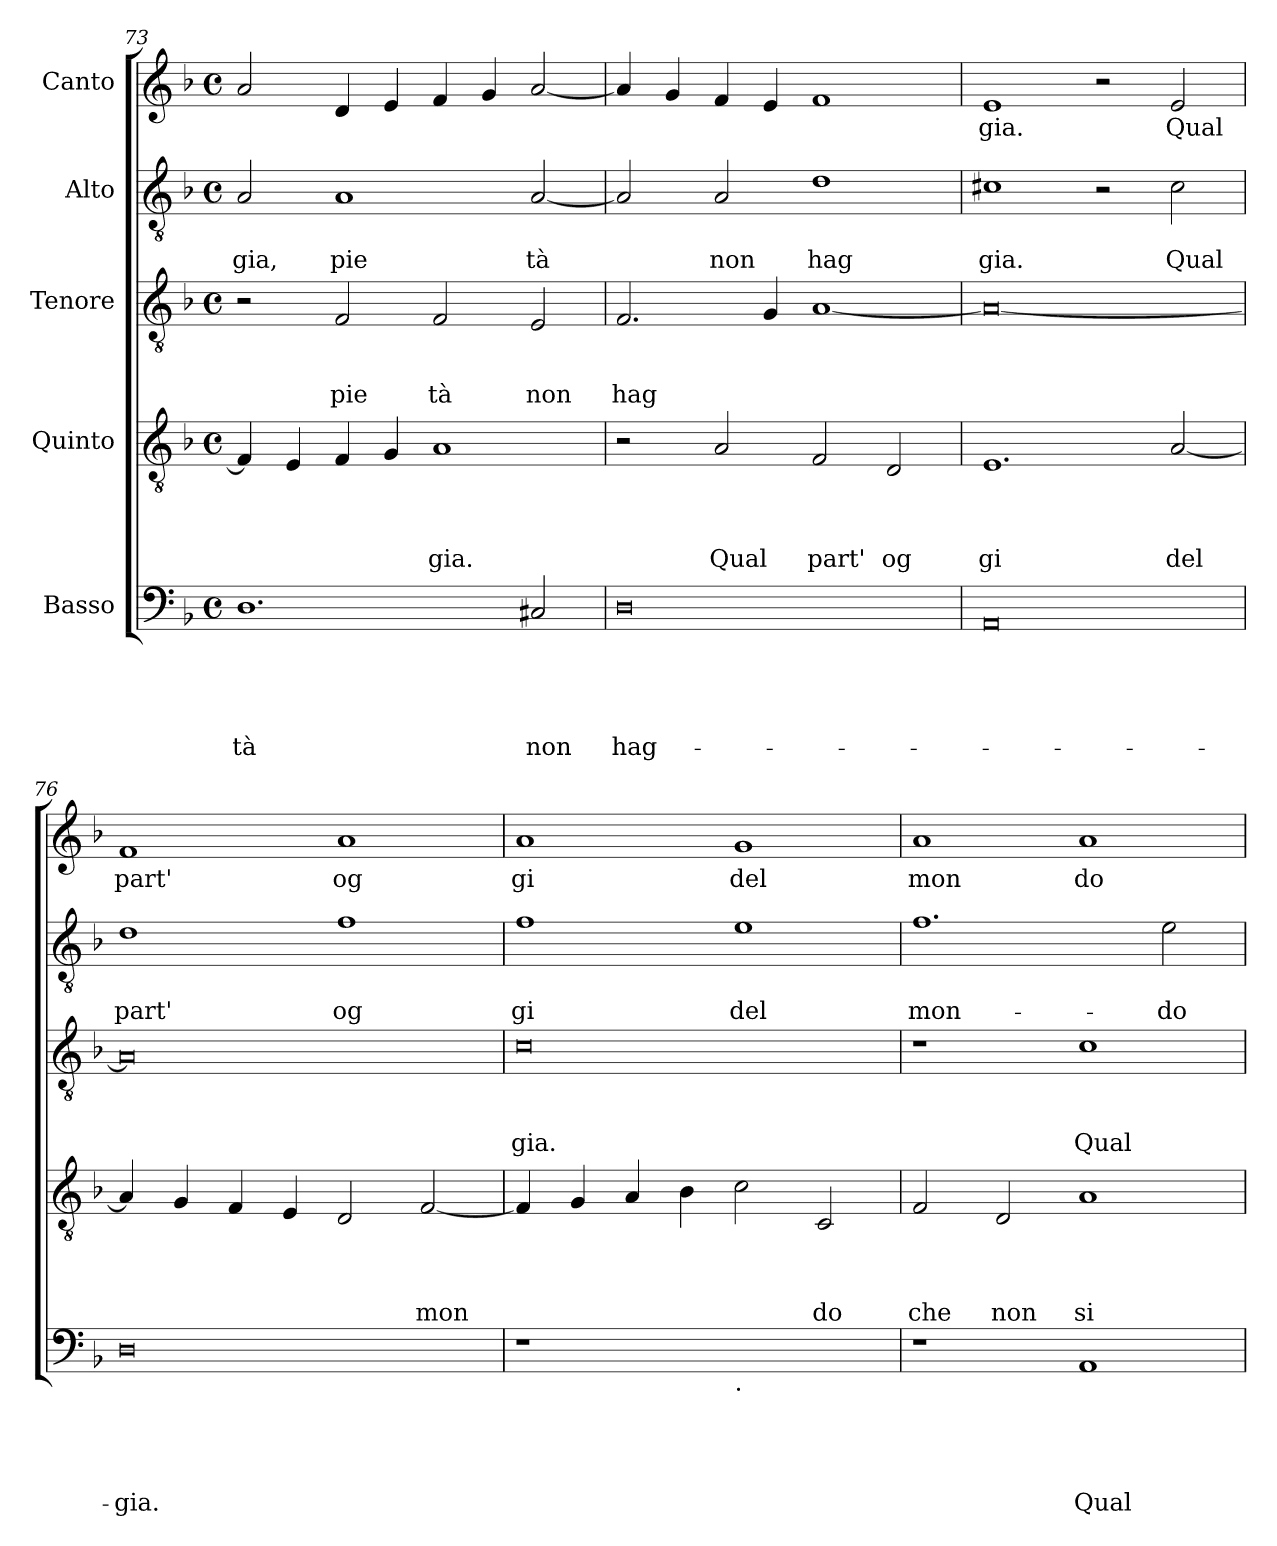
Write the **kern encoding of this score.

**kern	**text	**text	**text	**text	**text	**kern	**text	**text	**text	**text	**kern	**text	**text	**text	**kern	**text	**text	**kern	**text
*part5	*part5	*part5	*part5	*part5	*part5	*part4	*part4	*part4	*part4	*part4	*part3	*part3	*part3	*part3	*part2	*part2	*part2	*part1	*part1
*staff5	*staff5	*staff5	*staff5	*staff5	*staff5	*staff4	*staff4	*staff4	*staff4	*staff4	*staff3	*staff3	*staff3	*staff3	*staff2	*staff2	*staff2	*staff1	*staff1
*I"Basso	*	*	*	*	*	*I"Quinto	*	*	*	*	*I"Tenore	*	*	*	*I"Alto	*	*	*I"Canto	*
*clefF4	*	*	*	*	*	*clefGv2	*	*	*	*	*clefGv2	*	*	*	*clefGv2	*	*	*clefG2	*
*k[b-]	*	*	*	*	*	*k[b-]	*	*	*	*	*k[b-]	*	*	*	*k[b-]	*	*	*k[b-]	*
*F:	*	*	*	*	*	*F:	*	*	*	*	*F:	*	*	*	*F:	*	*	*F:	*
*M4/4	*	*	*	*	*	*M4/4	*	*	*	*	*M4/4	*	*	*	*M4/4	*	*	*M4/4	*
*met(c)	*	*	*	*	*	*met(c)	*	*	*	*	*met(c)	*	*	*	*met(c)	*	*	*met(c)	*
=73	=73	=73	=73	=73	=73	=73	=73	=73	=73	=73	=73	=73	=73	=73	=73	=73	=73	=73	=73
!	!	!	!	!	!LO:LY:b	!	!	!	!	!	!	!	!	!	!	!	!LO:LY:b	!	!
1.D	.	.	.	.	-tà	4F/]	.	.	.	.	2r	.	.	.	2A/	.	gia,	2a/	.
.	.	.	.	.	.	4E/	.	.	.	.	.	.	.	.	.	.	.	.	.
!	!	!	!	!	!	!	!	!	!	!	!	!	!	!LO:LY:b	!	!	!LO:LY:b	!	!
.	.	.	.	.	.	4F/	.	.	.	.	2F/	.	.	pie	1A	.	pie	4d/	.
.	.	.	.	.	.	4G/	.	.	.	.	.	.	.	.	.	.	.	4e/	.
!	!	!	!	!	!	!	!	!	!	!LO:LY:b	!	!	!	!LO:LY:b	!	!	!	!	!
.	.	.	.	.	.	1A	.	.	.	gia.	2F/	.	.	tà	.	.	.	4f/	.
.	.	.	.	.	.	.	.	.	.	.	.	.	.	.	.	.	.	4g/	.
!	!	!	!	!	!LO:LY:b	!	!	!	!	!	!	!	!	!LO:LY:b	!	!	!LO:LY:b	!	!
2C#X/	.	.	.	.	non	.	.	.	.	.	2E/	.	.	non	[<2A/	.	tà	[<2a/	.
=74	=74	=74	=74	=74	=74	=74	=74	=74	=74	=74	=74	=74	=74	=74	=74	=74	=74	=74	=74
!	!	!	!	!	!LO:LY:b	!	!	!	!	!	!	!	!	!LO:LY:b	!	!	!	!	!
0D	.	.	.	.	hag-	2r	.	.	.	.	2.F/	.	.	hag	2A/]	.	.	4a/]	.
.	.	.	.	.	.	.	.	.	.	.	.	.	.	.	.	.	.	4g/	.
!	!	!	!	!	!	!	!	!	!	!LO:LY:b	!	!	!	!	!	!	!LO:LY:b	!	!
.	.	.	.	.	.	2A/	.	.	.	Qual	.	.	.	.	2A/	.	non	4f/	.
.	.	.	.	.	.	.	.	.	.	.	4G/	.	.	.	.	.	.	4e/	.
!	!	!	!	!	!	!	!	!	!	!LO:LY:b	!	!	!	!	!	!	!LO:LY:b	!	!
.	.	.	.	.	.	2F/	.	.	.	part'	[<1A	.	.	.	1d	.	hag	1f	.
!	!	!	!	!	!	!	!	!	!	!LO:LY:b	!	!	!	!	!	!	!	!	!
.	.	.	.	.	.	2D/	.	.	.	og	.	.	.	.	.	.	.	.	.
=75	=75	=75	=75	=75	=75	=75	=75	=75	=75	=75	=75	=75	=75	=75	=75	=75	=75	=75	=75
!	!	!	!	!	!	!	!	!	!	!LO:LY:b	!	!	!	!	!	!	!LO:LY:b	!	!LO:LY:b
0AA	.	.	.	.	.	1.E	.	.	.	gi	0A_	.	.	.	1c#X	.	gia.	1e	gia.
.	.	.	.	.	.	.	.	.	.	.	.	.	.	.	2r	.	.	2r	.
!	!	!	!	!	!	!	!	!	!	!LO:LY:b	!	!	!	!	!	!	!LO:LY:b	!	!LO:LY:b
.	.	.	.	.	.	[<2A/	.	.	.	del	.	.	.	.	2c#\	.	Qual	2e/	Qual
=76	=76	=76	=76	=76	=76	=76	=76	=76	=76	=76	=76	=76	=76	=76	=76	=76	=76	=76	=76
!	!	!	!	!	!LO:LY:b	!	!	!	!	!	!	!	!	!	!	!	!LO:LY:b	!	!LO:LY:b
0D	.	.	.	.	-gia.	4A/]	.	.	.	.	0A]	.	.	.	1d	.	part'	1f	part'
.	.	.	.	.	.	4G/	.	.	.	.	.	.	.	.	.	.	.	.	.
.	.	.	.	.	.	4F/	.	.	.	.	.	.	.	.	.	.	.	.	.
.	.	.	.	.	.	4E/	.	.	.	.	.	.	.	.	.	.	.	.	.
!	!	!	!	!	!	!	!	!	!	!	!	!	!	!	!	!	!LO:LY:b	!	!LO:LY:b
.	.	.	.	.	.	2D/	.	.	.	.	.	.	.	.	1f	.	og	1a	og
!	!	!	!	!	!	!	!	!	!	!LO:LY:b	!	!	!	!	!	!	!	!	!
.	.	.	.	.	.	[<2F/	.	.	.	mon	.	.	.	.	.	.	.	.	.
!!LO:LB:g=z
=77	=77	=77	=77	=77	=77	=77	=77	=77	=77	=77	=77	=77	=77	=77	=77	=77	=77	=77	=77
!	!	!	!	!	!	!	!	!	!	!	!	!	!	!LO:LY:b	!	!	!LO:LY:b	!	!LO:LY:b
1r	.	.	.	.	.	4F/]	.	.	.	.	0c	.	.	gia.	1f	.	gi	1a	gi
.	.	.	.	.	.	4G/	.	.	.	.	.	.	.	.	.	.	.	.	.
.	.	.	.	.	.	4A/	.	.	.	.	.	.	.	.	.	.	.	.	.
.	.	.	.	.	.	4B-\	.	.	.	.	.	.	.	.	.	.	.	.	.
!LO:TX:b:t=.	!	!	!	!	!	!	!	!	!	!	!	!	!	!	!	!	!	!	!
!	!	!	!	!	!	!	!	!	!	!	!	!	!	!	!	!	!LO:LY:b	!	!LO:LY:b
1ryy	.	.	.	.	.	2c\	.	.	.	.	.	.	.	.	1e	.	del	1g	del
!	!	!	!	!	!	!	!	!	!	!LO:LY:b	!	!	!	!	!	!	!	!	!
.	.	.	.	.	.	2C/	.	.	.	do	.	.	.	.	.	.	.	.	.
=78	=78	=78	=78	=78	=78	=78	=78	=78	=78	=78	=78	=78	=78	=78	=78	=78	=78	=78	=78
!	!	!	!	!	!	!	!	!	!	!LO:LY:b	!	!	!	!	!	!	!LO:LY:b	!	!LO:LY:b
1r	.	.	.	.	.	2F/	.	.	.	che	1r	.	.	.	1.f	.	mon-	1a	mon
!	!	!	!	!	!	!	!	!	!	!LO:LY:b	!	!	!	!	!	!	!	!	!
.	.	.	.	.	.	2D/	.	.	.	non	.	.	.	.	.	.	.	.	.
!	!	!	!	!	!LO:LY:b	!	!	!	!	!LO:LY:b	!	!	!	!LO:LY:b	!	!	!	!	!LO:LY:b
1AA	.	.	.	.	Qual	1A	.	.	.	si	1c	.	.	Qual	.	.	.	1a	do
!	!	!	!	!	!	!	!	!	!	!	!	!	!	!	!	!	!LO:LY:b	!	!
.	.	.	.	.	.	.	.	.	.	.	.	.	.	.	2e\	.	-do	.	.
=	=	=	=	=	=	=	=	=	=	=	=	=	=	=	=	=	=	=	=
*-	*-	*-	*-	*-	*-	*-	*-	*-	*-	*-	*-	*-	*-	*-	*-	*-	*-	*-	*-
